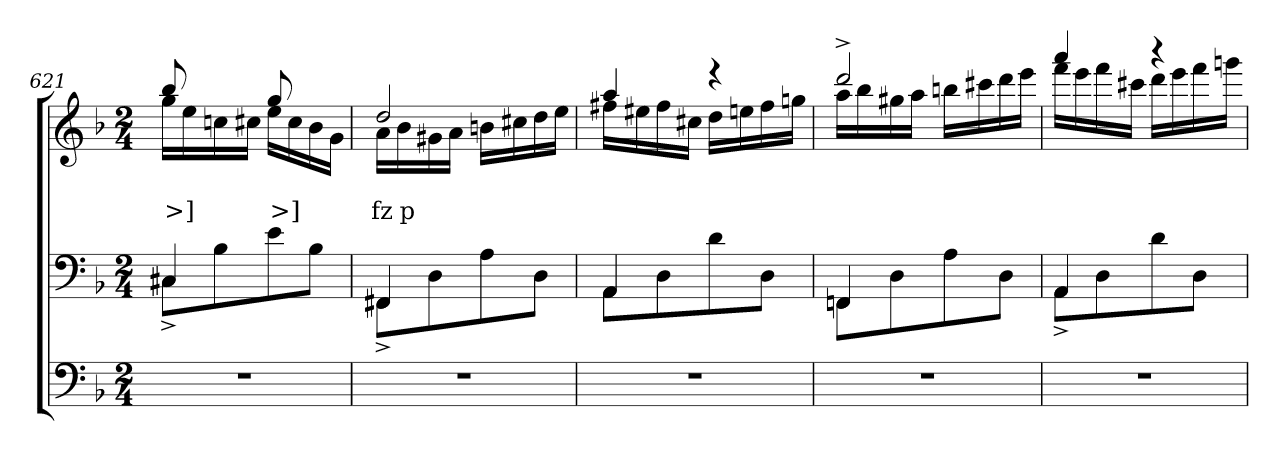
**kern	**kern	**kern	**text	**text
*part3	*part2	*part1	*part1	*part1
*staff3	*staff2	*staff1	*staff1	*staff1
*clefF4	*clefF4	*clefG2	*	*
*k[b-]	*k[b-]	*k[b-]	*	*
*M2/4	*M2/4	*M2/4	*	*
=621	=621	=621	=621	=621
*	*^	*^	*	*
2r	4C#X	8C#^>L	8bb-	16ggLL	.	>
.	.	.	.	16ee	.	]
.	.	8B-	8ryy	16ccn	.	.
.	.	.	.	16cc#XJJ	.	.
.	4ryy	8e	8gg	16eeLL	.	>
.	.	.	.	16cc#	.	]
.	.	8B-J	8ryy	16b-	.	.
.	.	.	.	16gJJ	.	.
=622	=622	=622	=622	=622	=622	=622
2r	4FF#X	8FF#^>L	2dd	16aLL	.	fz
.	.	.	.	16b-	.	p
.	.	8D	.	16g#X	.	.
.	.	.	.	16aJJ	.	.
.	4ryy	8A	.	16bnLL	.	.
.	.	.	.	16cc#X	.	.
.	.	8DJ	.	16dd	.	.
.	.	.	.	16eeJJ	.	.
=623	=623	=623	=623	=623	=623	=623
2r	4AA	8AA\L	4aa	16ff#XLL	.	.
.	.	.	.	16ee#X	.	.
.	.	8D	.	16ff#	.	.
.	.	.	.	16cc#XJJ	.	.
.	4ryy	8d	4r	16ddLL	.	.
.	.	.	.	16een	.	.
.	.	8DJ	.	16ff#	.	.
.	.	.	.	16ggnJJ	.	.
=624	=624	=624	=624	=624	=624	=624
2r	4FFn	8FFnL	2ddd^>	16aaLL	.	.
.	.	.	.	16bb-	.	.
.	.	8D	.	16gg#X	.	.
.	.	.	.	16aaJJ	.	.
.	4ryy	8A	.	16bbnLL	.	.
.	.	.	.	16ccc#X	.	.
.	.	8DJ	.	16ddd	.	.
.	.	.	.	16eeeJJ	.	.
=625	=625	=625	=625	=625	=625	=625
2r	4AA	8AA^>L	4aaa	16fffLL	.	.
.	.	.	.	16eee	.	.
.	.	8D	.	16fff	.	.
.	.	.	.	16ccc#XJJ	.	.
.	4ryy	8d	4r	16dddLL	.	.
.	.	.	.	16eee	.	.
.	.	8DJ	.	16fff	.	.
.	.	.	.	16gggnJJ	.	.
*	*v	*v	*	*	*	*
*	*	*v	*v	*	*
=	=	=	=	=
*-	*-	*-	*-	*-
